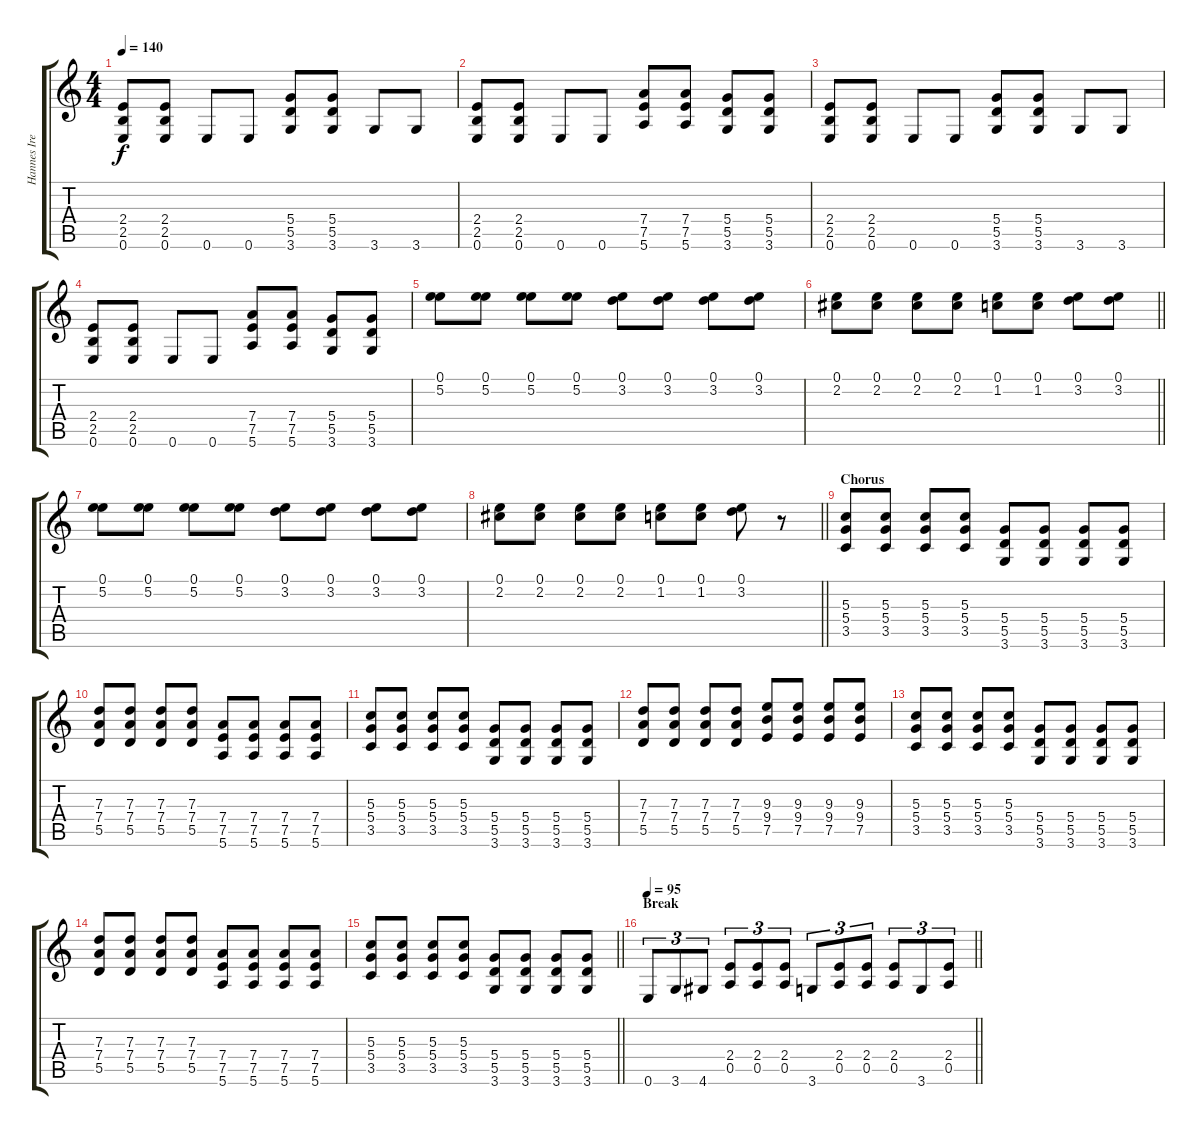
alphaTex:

\track ("Hannes Irengård" "Hannes Ire") {instrument distortionguitar}
\staff {score tabs}
\tuning (E4 B3 G3 D3 A2 E2) {hide}
\ts (4 4)
\tempo 140
\clef g2
\ks c
(2.4 2.5 0.6).8{dy f} (2.4 2.5 0.6).8 0.6.8 0.6.8 (5.4 5.5 3.6).8 (5.4 5.5 3.6).8 3.6.8 3.6.8 |
(2.4 2.5 0.6).8 (2.4 2.5 0.6).8 0.6.8 0.6.8 (7.4 7.5 5.6).8 (7.4 7.5 5.6).8 (5.4 5.5 3.6).8 (5.4 5.5 3.6).8 |
(2.4 2.5 0.6).8 (2.4 2.5 0.6).8 0.6.8 0.6.8 (5.4 5.5 3.6).8 (5.4 5.5 3.6).8 3.6.8 3.6.8 |
(2.4 2.5 0.6).8 (2.4 2.5 0.6).8 0.6.8 0.6.8 (7.4 7.5 5.6).8 (7.4 7.5 5.6).8 (5.4 5.5 3.6).8 (5.4 5.5 3.6).8 |
(0.1 5.2).8 (0.1 5.2).8 (0.1 5.2).8 (0.1 5.2).8 (0.1 3.2).8 (0.1 3.2).8 (0.1 3.2).8 (0.1 3.2).8 |
\barLineRight lightlight
(0.1 2.2).8 (0.1 2.2).8 (0.1 2.2).8 (0.1 2.2).8 (0.1 1.2).8 (0.1 1.2).8 (0.1 3.2).8 (0.1 3.2).8 |
(0.1 5.2).8 (0.1 5.2).8 (0.1 5.2).8 (0.1 5.2).8 (0.1 3.2).8 (0.1 3.2).8 (0.1 3.2).8 (0.1 3.2).8 |
\barLineRight lightlight
(0.1 2.2).8 (0.1 2.2).8 (0.1 2.2).8 (0.1 2.2).8 (0.1 1.2).8 (0.1 1.2).8 (0.1 3.2).8 r.8 |
\section ("" "Chorus")
(5.3 5.4 3.5).8 (5.3 5.4 3.5).8 (5.3 5.4 3.5).8 (5.3 5.4 3.5).8 (5.4 5.5 3.6).8 (5.4 5.5 3.6).8 (5.4 5.5 3.6).8 (5.4 5.5 3.6).8 |
(7.3 7.4 5.5).8 (7.3 7.4 5.5).8 (7.3 7.4 5.5).8 (7.3 7.4 5.5).8 (7.4 7.5 5.6).8 (7.4 7.5 5.6).8 (7.4 7.5 5.6).8 (7.4 7.5 5.6).8 |
(5.3 5.4 3.5).8 (5.3 5.4 3.5).8 (5.3 5.4 3.5).8 (5.3 5.4 3.5).8 (5.4 5.5 3.6).8 (5.4 5.5 3.6).8 (5.4 5.5 3.6).8 (5.4 5.5 3.6).8 |
(7.3 7.4 5.5).8 (7.3 7.4 5.5).8 (7.3 7.4 5.5).8 (7.3 7.4 5.5).8 (9.3 9.4 7.5).8 (9.3 9.4 7.5).8 (9.3 9.4 7.5).8 (9.3 9.4 7.5).8 |
(5.3 5.4 3.5).8 (5.3 5.4 3.5).8 (5.3 5.4 3.5).8 (5.3 5.4 3.5).8 (5.4 5.5 3.6).8 (5.4 5.5 3.6).8 (5.4 5.5 3.6).8 (5.4 5.5 3.6).8 |
(7.3 7.4 5.5).8 (7.3 7.4 5.5).8 (7.3 7.4 5.5).8 (7.3 7.4 5.5).8 (7.4 7.5 5.6).8 (7.4 7.5 5.6).8 (7.4 7.5 5.6).8 (7.4 7.5 5.6).8 |
\barLineRight lightlight
(5.3 5.4 3.5).8 (5.3 5.4 3.5).8 (5.3 5.4 3.5).8 (5.3 5.4 3.5).8 (5.4 5.5 3.6).8 (5.4 5.5 3.6).8 (5.4 5.5 3.6).8 (5.4 5.5 3.6).8 |
\section ("" "Break")
\tempo 95
\barLineRight lightlight
0.6.8{tu (3 2)} 3.6.8{tu (3 2)} 4.6.8{tu (3 2)} (2.4 0.5).8{tu (3 2)} (2.4 0.5).8{tu (3 2)} (2.4 0.5).8{tu (3 2)} 3.6.8{tu (3 2)} (2.4 0.5).8{tu (3 2)} (2.4 0.5).8{tu (3 2)} (2.4 0.5).8{tu (3 2)} 3.6.8{tu (3 2)} (2.4 0.5).8{tu (3 2)}
